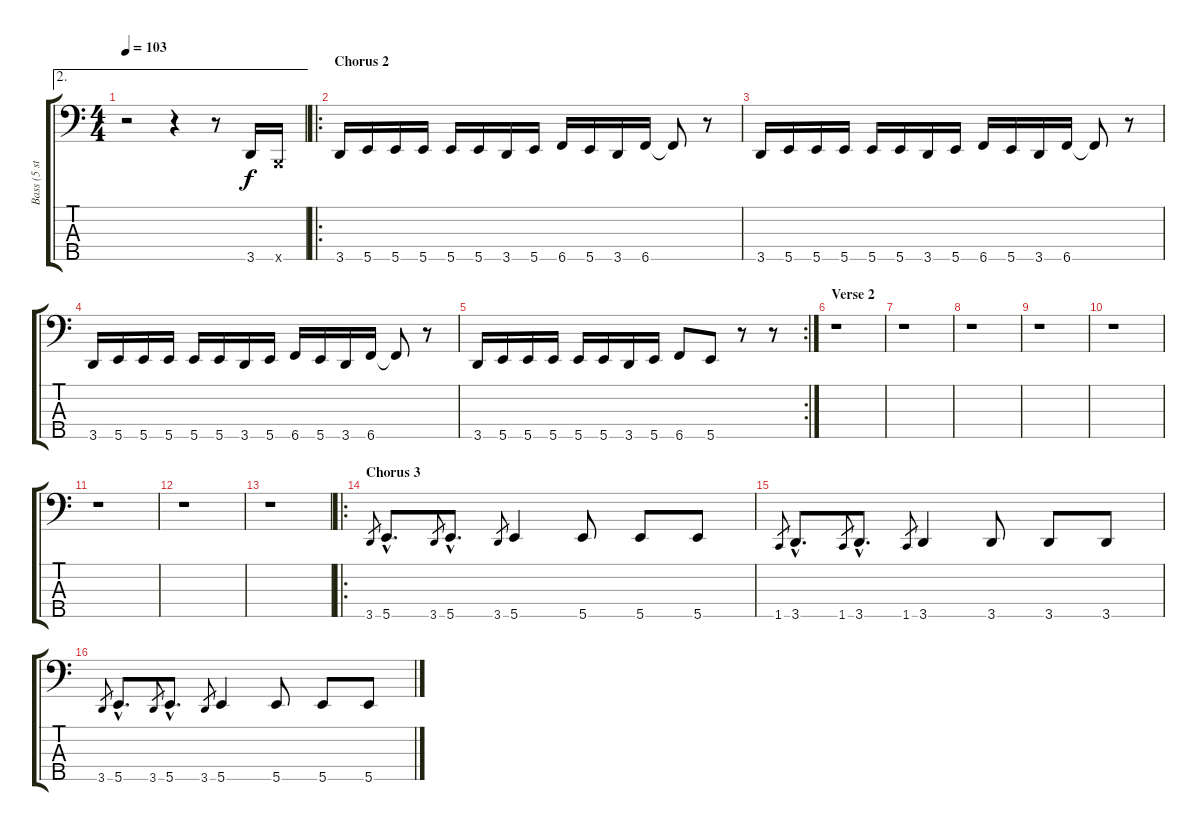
\track ("Bass (5 string)" "Bass (5 st") {instrument electricbasspick}
\staff {score tabs}
\tuning (G2 D2 A1 E1 B0) {hide}
\ae 2
\ts (4 4)
\tempo 103
\clef f4
\ks c
r.2{dy f} r.4 r.8 3.5.16 0.5{x}.16 |
\ro
\section ("" "Chorus 2")
3.5.16 5.5.16 5.5.16 5.5.16 5.5.16 5.5.16 3.5.16 5.5.16 6.5.16 5.5.16 3.5.16 6.5.16 6.5{t}.8 r.8 |
3.5.16 5.5.16 5.5.16 5.5.16 5.5.16 5.5.16 3.5.16 5.5.16 6.5.16 5.5.16 3.5.16 6.5.16 6.5{t}.8 r.8 |
3.5.16 5.5.16 5.5.16 5.5.16 5.5.16 5.5.16 3.5.16 5.5.16 6.5.16 5.5.16 3.5.16 6.5.16 6.5{t}.8 r.8 |
\rc 2
3.5.16 5.5.16 5.5.16 5.5.16 5.5.16 5.5.16 3.5.16 5.5.16 6.5.8 5.5.8 r.8 r.8 |
\section ("" "Verse 2")
r.1 |
r.1 |
r.1 |
r.1 |
r.1 |
r.1 |
r.1 |
r.1 |
\ro
\section ("" "Chorus 3")
3.5.8{gr} 5.5{hac}.8{d} 3.5.8{gr} 5.5{hac}.8{d} 3.5.8{gr} 5.5.4 5.5.8 5.5.8 5.5.8 |
1.5.8{gr} 3.5{hac}.8{d} 1.5.8{gr} 3.5{hac}.8{d} 1.5.8{gr} 3.5.4 3.5.8 3.5.8 3.5.8 |
3.5.8{gr} 5.5{hac}.8{d} 3.5.8{gr} 5.5{hac}.8{d} 3.5.8{gr} 5.5.4 5.5.8 5.5.8 5.5.8
